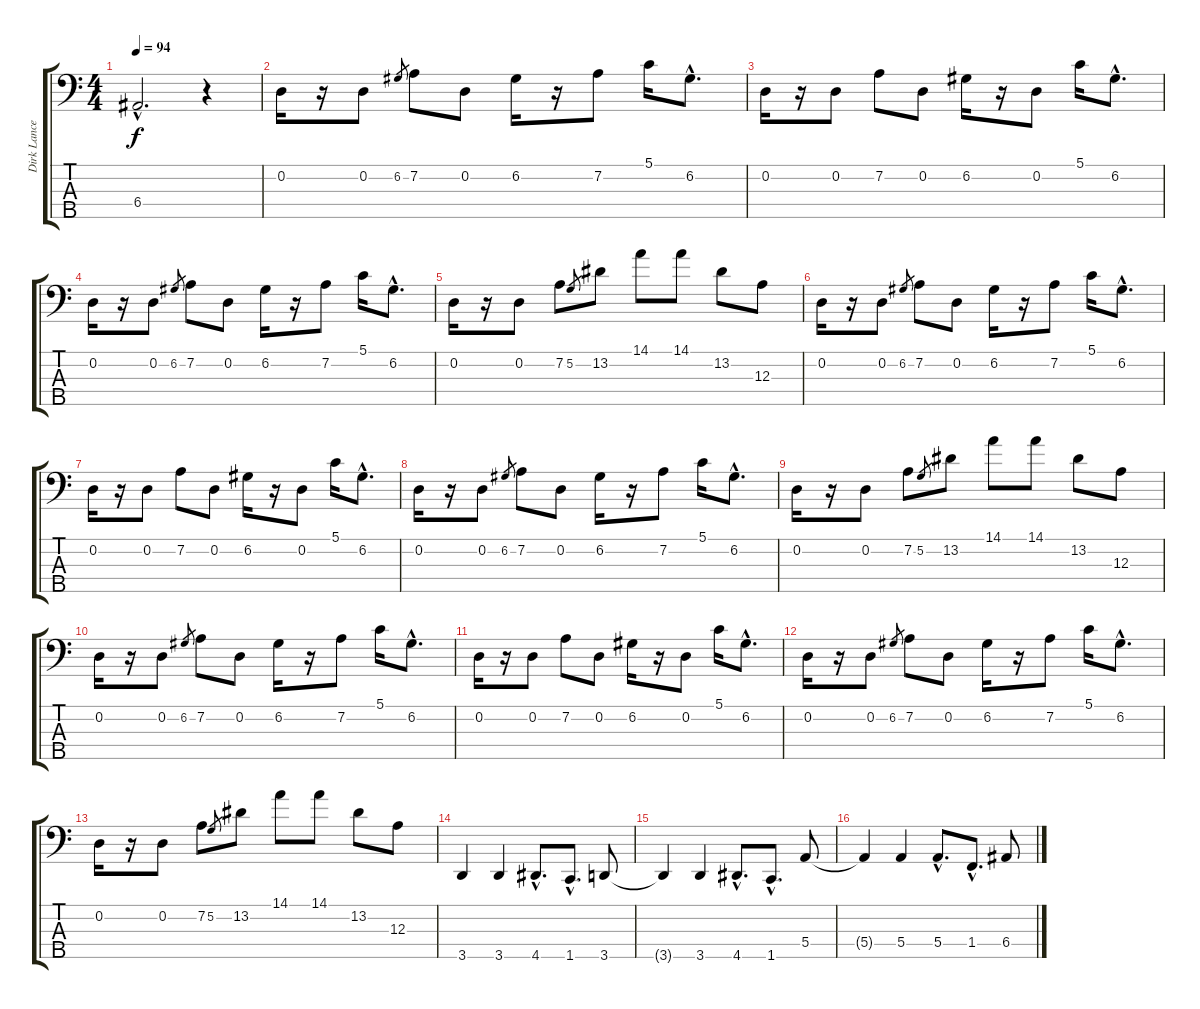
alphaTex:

\track ("Dirk Lance" "Dirk Lance") {instrument electricbassfinger}
\staff {score tabs}
\tuning (G2 D2 A1 E1 B0) {hide}
\ts (4 4)
\tempo 94
\clef f4
\ks c
6.4{hac t}.2{d dy f} r.4 |
0.2.16 r.16 0.2.8 6.2.8{gr} 7.2.8 0.2.8 6.2.16 r.16 7.2.8 5.1.16 6.2{hac}.8{d} |
0.2.16 r.16 0.2.8 7.2.8 0.2.8 6.2.16 r.16 0.2.8 5.1.16 6.2{hac}.8{d} |
0.2.16 r.16 0.2.8 6.2.8{gr} 7.2.8 0.2.8 6.2.16 r.16 7.2.8 5.1.16 6.2{hac}.8{d} |
0.2.16 r.16 0.2.8 7.2.8 5.2.8{gr} 13.2.8 14.1.8 14.1.8 13.2.8 12.3.8 |
0.2.16 r.16 0.2.8 6.2.8{gr} 7.2.8 0.2.8 6.2.16 r.16 7.2.8 5.1.16 6.2{hac}.8{d} |
0.2.16 r.16 0.2.8 7.2.8 0.2.8 6.2.16 r.16 0.2.8 5.1.16 6.2{hac}.8{d} |
0.2.16 r.16 0.2.8 6.2.8{gr} 7.2.8 0.2.8 6.2.16 r.16 7.2.8 5.1.16 6.2{hac}.8{d} |
0.2.16 r.16 0.2.8 7.2.8 5.2.8{gr} 13.2.8 14.1.8 14.1.8 13.2.8 12.3.8 |
0.2.16 r.16 0.2.8 6.2.8{gr} 7.2.8 0.2.8 6.2.16 r.16 7.2.8 5.1.16 6.2{hac}.8{d} |
0.2.16 r.16 0.2.8 7.2.8 0.2.8 6.2.16 r.16 0.2.8 5.1.16 6.2{hac}.8{d} |
0.2.16 r.16 0.2.8 6.2.8{gr} 7.2.8 0.2.8 6.2.16 r.16 7.2.8 5.1.16 6.2{hac}.8{d} |
0.2.16 r.16 0.2.8 7.2.8 5.2.8{gr} 13.2.8 14.1.8 14.1.8 13.2.8 12.3.8 |
3.5.4 3.5.4 4.5{hac}.8{d} 1.5{hac}.8{d} 3.5.8 |
3.5{t}.4 3.5.4 4.5{hac}.8{d} 1.5{hac}.8{d} 5.4.8 |
5.4{t}.4 5.4.4 5.4{hac}.8{d} 1.4{hac}.8{d} 6.4.8
